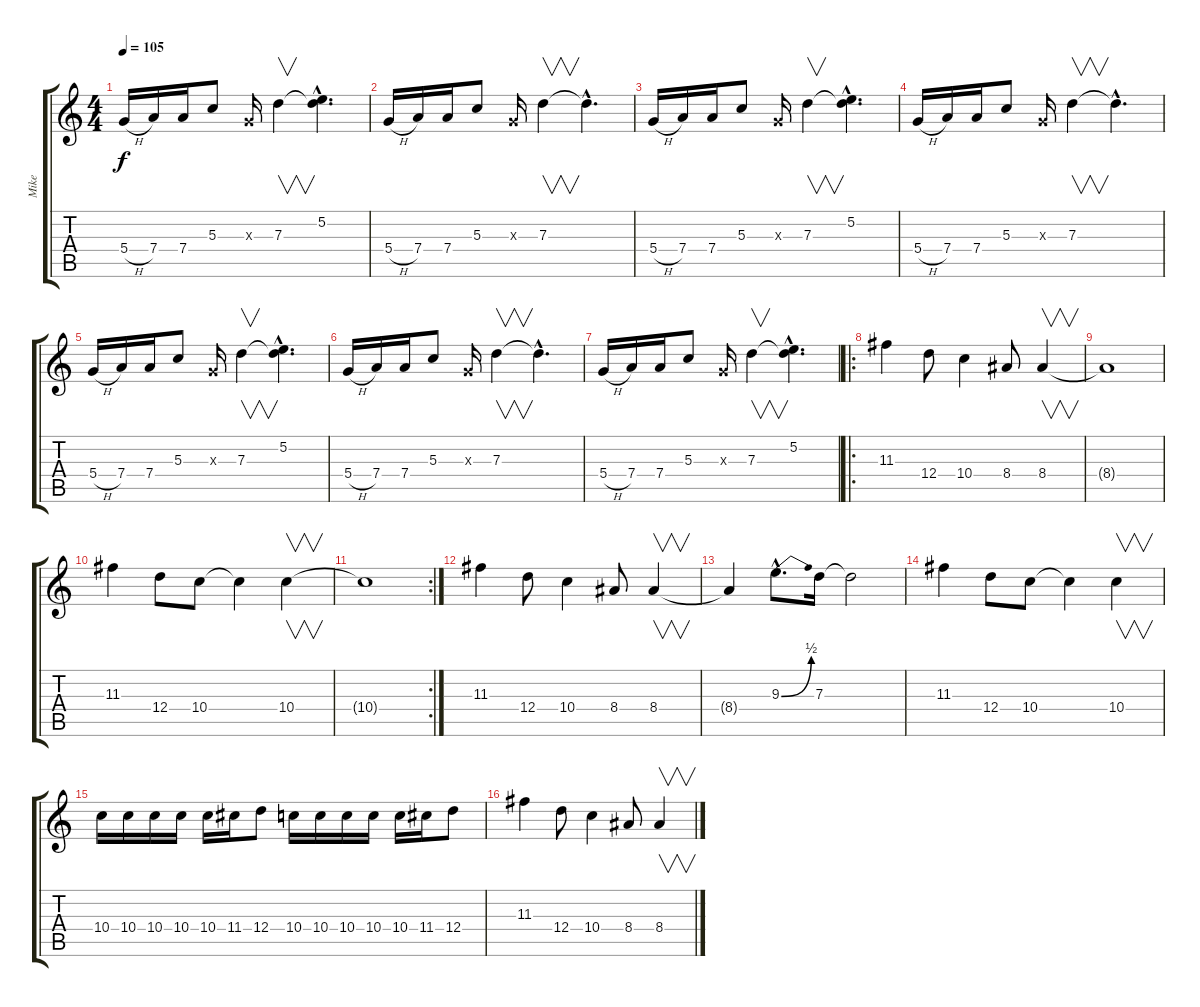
\track ("Mike" "Mike") {instrument distortionguitar}
\staff {score tabs}
\tuning (E4 B3 G3 D3 A2 D2) {hide}
\ts (4 4)
\tempo 105
\clef g2
\ks c
5.4{h}.16{dy f} 7.4.16 7.4.16 5.3.8 0.3{x}.16 7.3.4{v} (5.2{hac} 7.3{hac t}).4{d} |
5.4{h}.16 7.4.16 7.4.16 5.3.8 0.3{x}.16 7.3.4{v} 7.3{hac t}.4{d} |
5.4{h}.16 7.4.16 7.4.16 5.3.8 0.3{x}.16 7.3.4{v} (5.2{hac} 7.3{hac t}).4{d} |
5.4{h}.16 7.4.16 7.4.16 5.3.8 0.3{x}.16 7.3.4{v} 7.3{hac t}.4{d} |
5.4{h}.16 7.4.16 7.4.16 5.3.8 0.3{x}.16 7.3.4{v} (5.2{hac} 7.3{hac t}).4{d} |
5.4{h}.16 7.4.16 7.4.16 5.3.8 0.3{x}.16 7.3.4{v} 7.3{hac t}.4{d} |
5.4{h}.16 7.4.16 7.4.16 5.3.8 0.3{x}.16 7.3.4{v} (5.2{hac} 7.3{hac t}).4{d} |
\ro
11.3.4 12.4.8 10.4.4 8.4.8 8.4.4{v} |
8.4{t}.1 |
11.3.4 12.4.8 10.4.8 10.4{t}.4 10.4.4{v} |
\rc 2
10.4{t}.1 |
11.3.4 12.4.8 10.4.4 8.4.8 8.4.4{v} |
8.4{t}.4 9.3{be (bend 0 0 60 2) hac}.8{d} 7.3.16 7.3{t}.2 |
11.3.4 12.4.8 10.4.8 10.4{t}.4 10.4.4{v} |
10.4.16 10.4.16 10.4.16 10.4.16 10.4.16 11.4.16 12.4.8 10.4.16 10.4.16 10.4.16 10.4.16 10.4.16 11.4.16 12.4.8 |
11.3.4 12.4.8 10.4.4 8.4.8 8.4.4{v}
